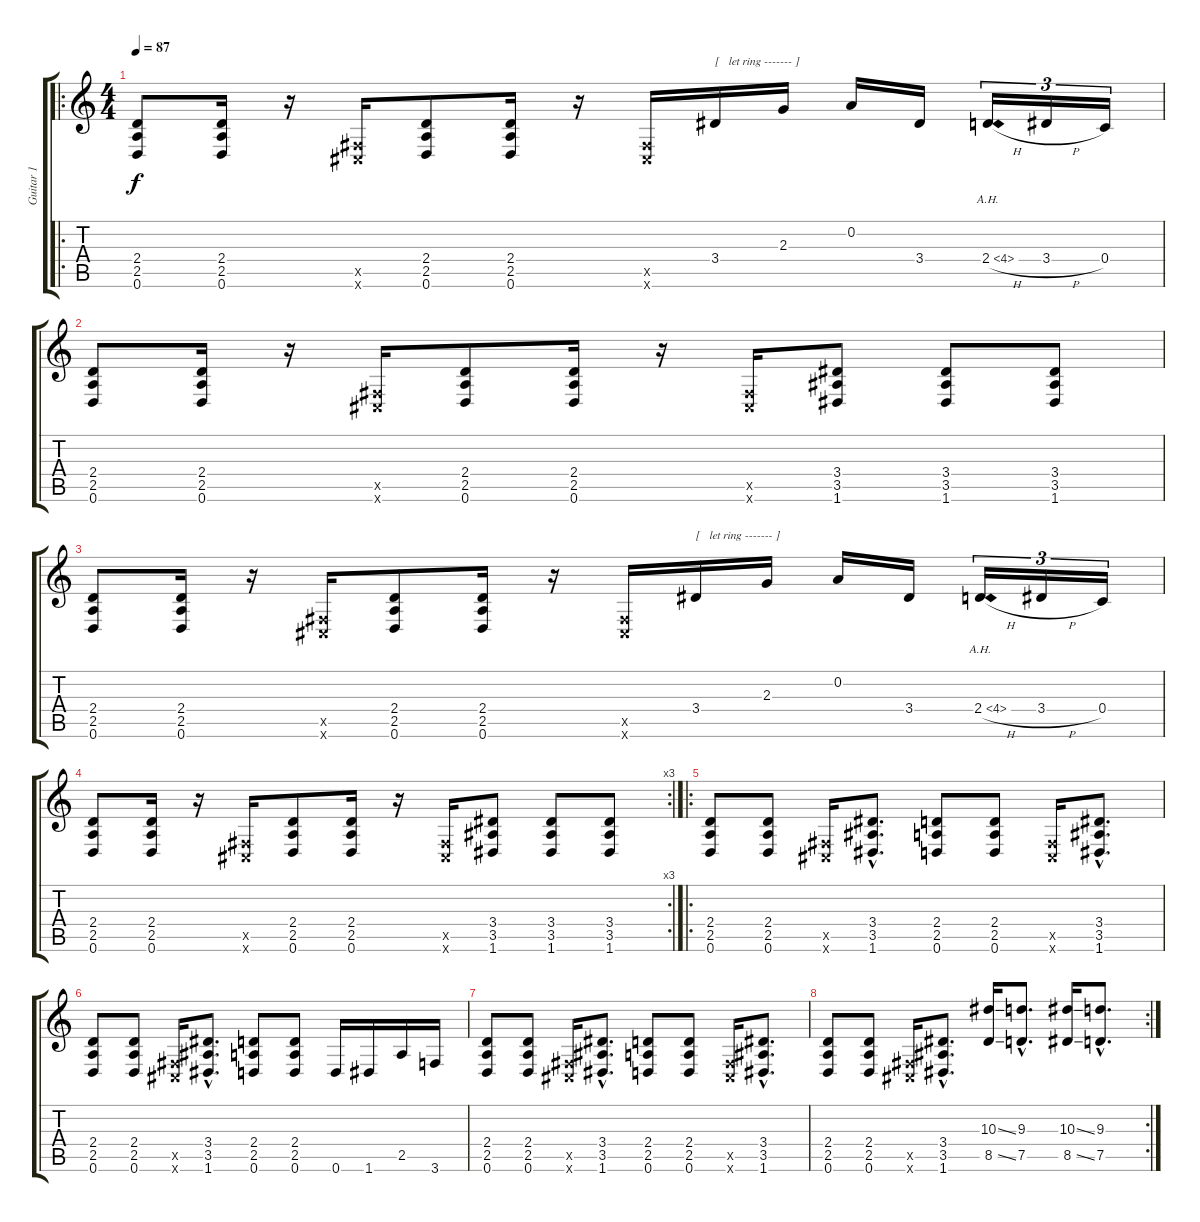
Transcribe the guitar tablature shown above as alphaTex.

\track ("Guitar 1" "Guitar 1") {instrument distortionguitar}
\staff {score tabs}
\tuning (D4 A3 F3 C3 G2 D2) {hide}
\ro
\ts (4 4)
\tempo 87
\clef g2
\ks c
(2.4 2.5 0.6).8{dy f instrument distortionguitar} (2.4 2.5 0.6).16 r.16 (-1.5{x} -1.6{x}).16 (2.4 2.5 0.6).8 (2.4 2.5 0.6).16 r.16 (-1.5{x} -1.6{x}).16 3.4.16{txt "[   let ring ------- ]"} 2.3.16 0.2.16 3.4.16 2.4{ah 2 h}.16{tu (3 2)} 3.4{h}.16{tu (3 2)} 0.4.16{tu (3 2)} |
(2.4 2.5 0.6).8 (2.4 2.5 0.6).16 r.16 (-1.5{x} -1.6{x}).16 (2.4 2.5 0.6).8 (2.4 2.5 0.6).16 r.16 (-1.5{x} -1.6{x}).16 (3.4 3.5 1.6).8 (3.4 3.5 1.6).8 (3.4 3.5 1.6).8 |
(2.4 2.5 0.6).8 (2.4 2.5 0.6).16 r.16 (-1.5{x} -1.6{x}).16 (2.4 2.5 0.6).8 (2.4 2.5 0.6).16 r.16 (-1.5{x} -1.6{x}).16 3.4.16{txt "[   let ring ------- ]"} 2.3.16 0.2.16 3.4.16 2.4{ah 2 h}.16{tu (3 2)} 3.4{h}.16{tu (3 2)} 0.4.16{tu (3 2)} |
\rc 3
(2.4 2.5 0.6).8 (2.4 2.5 0.6).16 r.16 (-1.5{x} -1.6{x}).16 (2.4 2.5 0.6).8 (2.4 2.5 0.6).16 r.16 (-1.5{x} -1.6{x}).16 (3.4 3.5 1.6).8 (3.4 3.5 1.6).8 (3.4 3.5 1.6).8 |
\ro
(2.4 2.5 0.6).8 (2.4 2.5 0.6).8 (-1.5{x} -1.6{x}).16 (3.4{hac} 3.5{hac} 1.6{hac}).8{d} (2.4 2.5 0.6).8 (2.4 2.5 0.6).8 (-1.5{x} -1.6{x}).16 (3.4{hac} 3.5{hac} 1.6{hac}).8{d} |
(2.4 2.5 0.6).8 (2.4 2.5 0.6).8 (-1.5{x} -1.6{x}).16 (3.4{hac} 3.5{hac} 1.6{hac}).8{d} (2.4 2.5 0.6).8 (2.4 2.5 0.6).8 0.6.16 1.6.16 2.5.16 3.6.16 |
(2.4 2.5 0.6).8 (2.4 2.5 0.6).8 (-1.5{x} -1.6{x}).16 (3.4{hac} 3.5{hac} 1.6{hac}).8{d} (2.4 2.5 0.6).8 (2.4 2.5 0.6).8 (-1.5{x} -1.6{x}).16 (3.4{hac} 3.5{hac} 1.6{hac}).8{d} |
\rc 2
(2.4 2.5 0.6).8 (2.4 2.5 0.6).8 (-1.5{x} -1.6{x}).16 (3.4{hac} 3.5{hac} 1.6{hac}).8{d} (10.3{ss} 8.5{ss}).16 (9.3{hac} 7.5{hac}).8{d} (10.3{ss} 8.5{ss}).16 (9.3{hac} 7.5{hac}).8{d}
